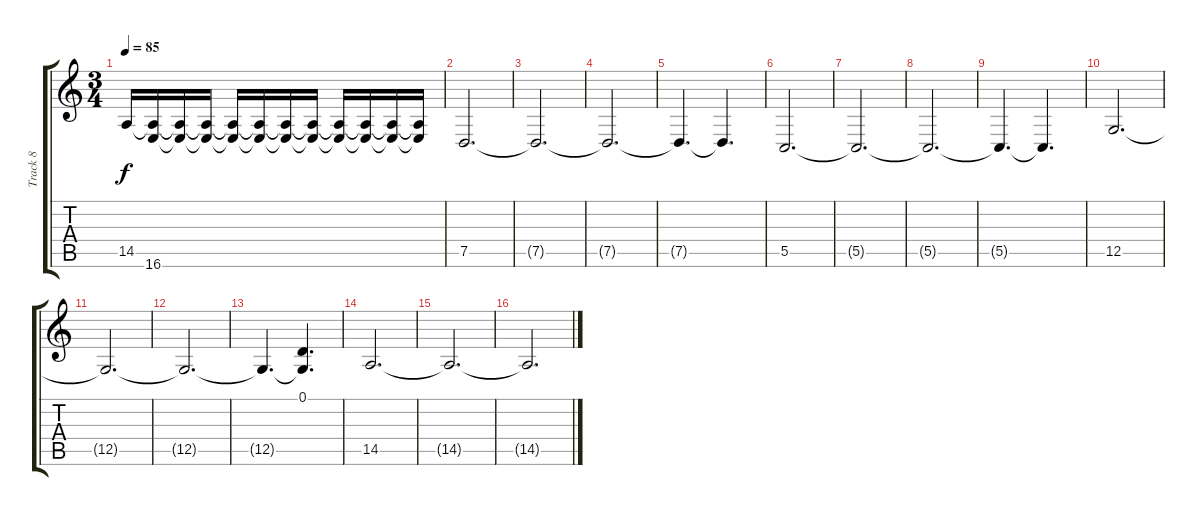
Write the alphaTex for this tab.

\track ("Track 8" "Track 8") {instrument synthstrings2}
\staff {score tabs}
\tuning (D4 A3 F3 C3 G2 C2) {hide}
\ts (3 4)
\tempo 85
\clef g2
\ks c
14.5{t}.16{dy f} (14.5{t} 16.6{t}).16 (14.5{t} 16.6{t}).16 (14.5{t} 16.6{t}).16 (14.5{t} 16.6{t}).16 (14.5{t} 16.6{t}).16 (14.5{t} 16.6{t}).16 (14.5{t} 16.6{t}).16 (14.5{t} 16.6{t}).16 (14.5{t} 16.6{t}).16 (14.5{t} 16.6{t}).16 (14.5{t} 16.6{t}).16 |
7.5.2{d volume 13} |
7.5{t}.2{d volume 3} |
7.5{t}.2{d} |
7.5{t}.4{d} 7.5{t}.4{d volume 13} |
5.5.2{d} |
5.5{t}.2{d volume 3} |
5.5{t}.2{d} |
5.5{t}.4{d} 5.5{t}.4{d volume 12} |
12.5.2{d} |
12.5{t}.2{d volume 3} |
12.5{t}.2{d} |
12.5{t}.4{d} (0.1 12.5{t}).4{d volume 13} |
14.5.2{d} |
14.5{t}.2{d volume 3} |
14.5{t}.2{d}
